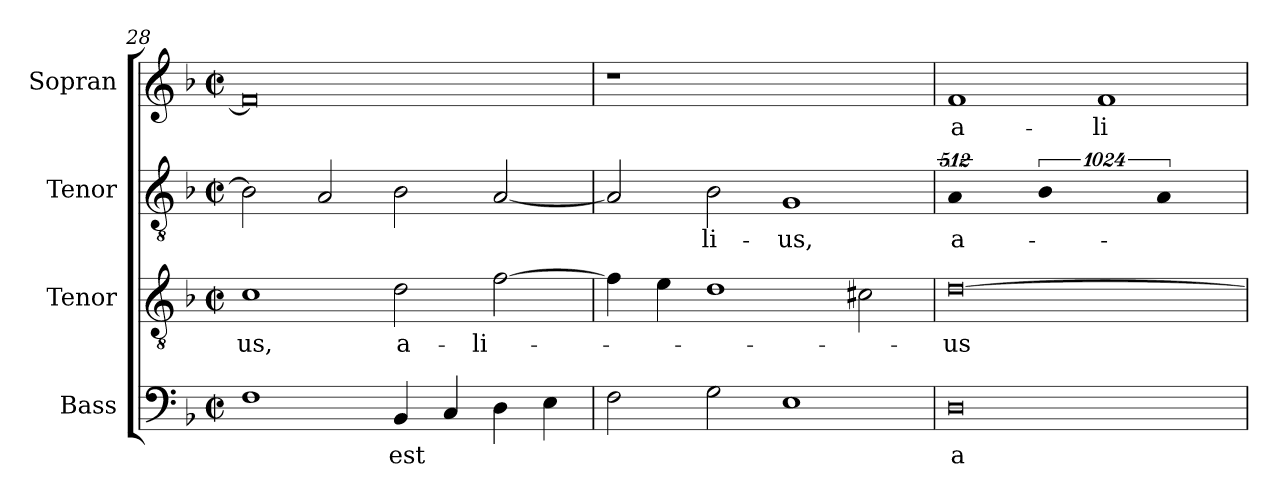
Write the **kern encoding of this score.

**kern	**text	**kern	**text	**kern	**text	**kern	**text
*part4	*part4	*part3	*part3	*part2	*part2	*part1	*part1
*staff4	*staff4	*staff3	*staff3	*staff2	*staff2	*staff1	*staff1
*I"Bass	*	*I"Tenor	*	*I"Tenor	*	*I"Sopran	*
*	*	*I'Tenor	*	*	*	*	*
*clefF4	*	*clefGv2	*	*clefGv2	*	*clefG2	*
*	*	*ITrd7c12	*	*ITrd7c12	*	*	*
*k[b-]	*	*k[b-]	*	*k[b-]	*	*k[b-]	*
*F:	*	*F:	*	*F:	*	*F:	*
*M2/2	*	*M2/2	*	*M2/2	*	*M2/2	*
*met(c|)	*	*met(c|)	*	*met(c|)	*	*met(c|)	*
=28	=28	=28	=28	=28	=28	=28	=28
!	!	!	!LO:LY:b:color=#000000	!	!	!	!
1Fi	.	1Ci	-us,	2BB-i\]	.	0fi]	.
.	.	.	.	2AAi/	.	.	.
!	!LO:LY:b:color=#000000	!	!	!	!	!	!
!	!	!	!LO:LY:b:color=#000000	!	!	!	!
4BB-i/	est	2Di\	a-	2BB-i\	.	.	.
4Ci/	.	.	.	.	.	.	.
!	!	!	!LO:LY:b:color=#000000	!	!	!	!
4Di\	.	[>2Fi\	-li-	[<2AAi/	.	.	.
4Ei\	.	.	.	.	.	.	.
=29	=29	=29	=29	=29	=29	=29	=29
!	!	!	!	!	!	!LO:N:vis=1	!
2Fi\	.	4Fi\]	.	2AAi/]	.	1r	.
.	.	4Ei\	.	.	.	.	.
!	!	!	!	!	!LO:LY:b:color=#000000	!	!
2Gi\	.	1Di	.	2BB-i\	-li-	.	.
!	!	!	!	!	!LO:LY:b:color=#000000	!	!
1Ei	.	.	.	1GGi	-us,	1ryy	.
.	.	2C#Xi\	.	.	.	.	.
=30	=30	=30	=30	=30	=30	=30	=30
!	!LO:LY:b:color=#000000	!	!	!	!	!	!
!	!	!	!LO:LY:b:color=#000000	!LO:N:vis=1	!	!	!
!	!	!	!	!	!LO:LY:b:color=#000000	!	!
!	!	!	!	!	!	!	!LO:LY:b:color=#000000
0Di	a-	[>0Di	-us	512%341AAi	a-	1fi	a-
!	!	!	!	!LO:N:vis=1	!	!	!
.	.	.	.	1024%683BB-i	.	.	.
!	!	!	!	!	!	!	!LO:LY:b:color=#000000
.	.	.	.	.	.	1fi	-li-
!	!	!	!	!LO:N:vis=1	!	!	!
.	.	.	.	1024%683AAi	.	.	.
=	=	=	=	=	=	=	=
*-	*-	*-	*-	*-	*-	*-	*-
